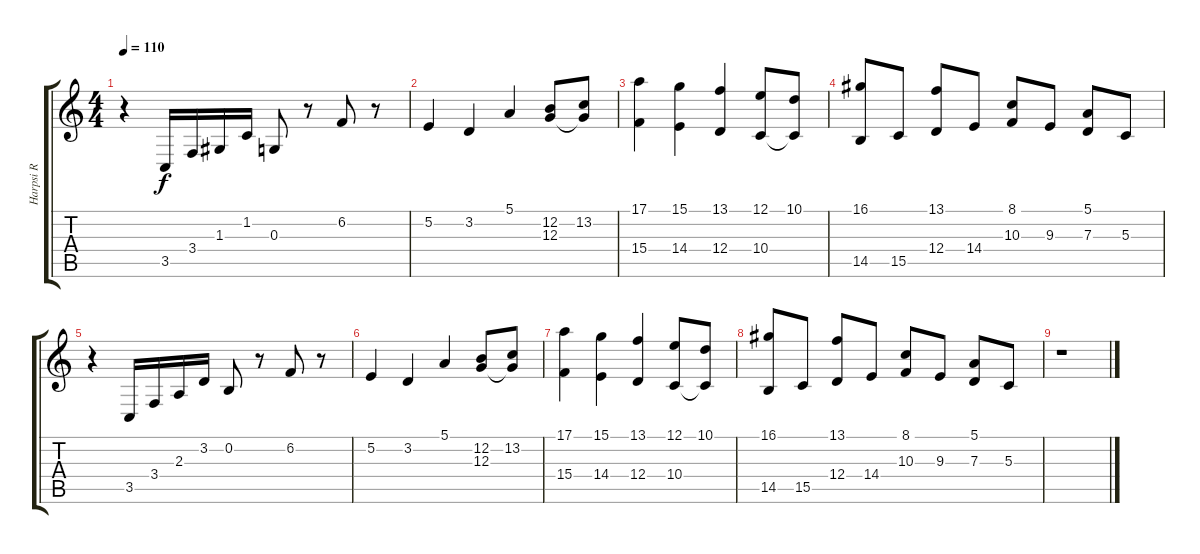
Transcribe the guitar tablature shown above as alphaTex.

\track ("Harpsi R" "Harpsi R") {instrument harpsichord}
\staff {score tabs}
\tuning (E4 B3 G3 D3 A2 E2) {hide}
\ts (4 4)
\tempo 110
\clef g2
\ks c
r.4{dy f} 3.5.16 3.4.16 1.3.16 1.2.16 0.3.8 r.8 6.2.8 r.8 |
5.2.4 3.2.4 5.1.4 (12.2 12.3).8 (13.2 12.3{t}).8 |
(17.1 15.4).4 (15.1 14.4).4 (13.1 12.4).4 (12.1 10.4).8 (10.1 10.4{t}).8 |
(16.1 14.5).8 15.5.8 (13.1 12.4).8 14.4.8 (8.1 10.3).8 9.3.8 (5.1 7.3).8 5.3.8 |
r.4 3.5.16 3.4.16 2.3.16 3.2.16 0.2.8 r.8 6.2.8 r.8 |
5.2.4 3.2.4 5.1.4 (12.2 12.3).8 (13.2 12.3{t}).8 |
(17.1 15.4).4 (15.1 14.4).4 (13.1 12.4).4 (12.1 10.4).8 (10.1 10.4{t}).8 |
(16.1 14.5).8 15.5.8 (13.1 12.4).8 14.4.8 (8.1 10.3).8 9.3.8 (5.1 7.3).8 5.3.8 |
r.1
